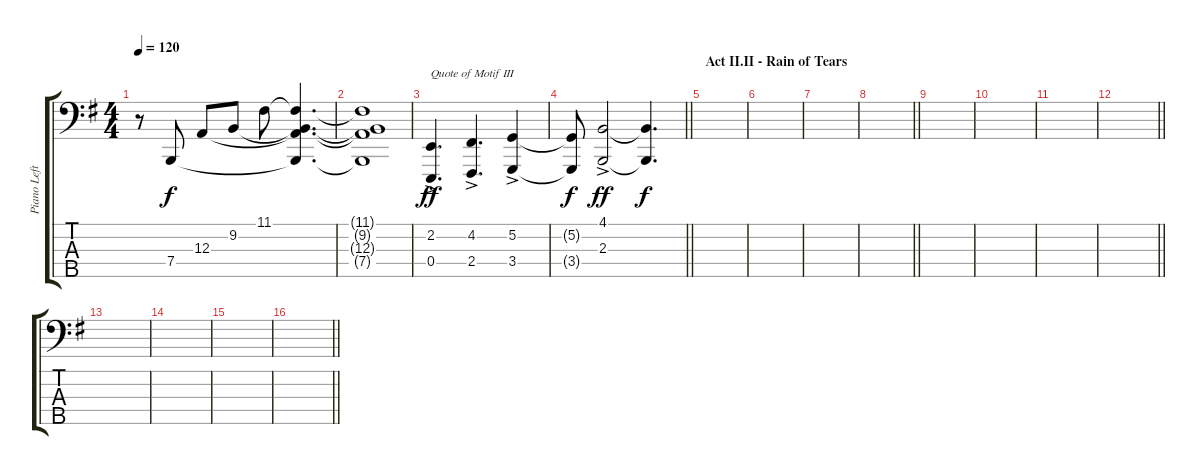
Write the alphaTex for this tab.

\track ("Piano Left Standard" "Piano Left") {instrument acousticgrandpiano}
\staff {score tabs}
\tuning (G2 D2 A1 E1 B0) {hide}
\ts (4 4)
\tempo 120
\clef f4
\ks eminor
r.8{dy f} 7.4.8 12.3.8 9.2.8 11.1.8 (11.1{t} 9.2{t} 12.3{t} 7.4{t}).4{d} |
(11.1{t} 9.2{t} 12.3{t} 7.4{t}).1 |
(2.2{ac} 0.4{ac}).4{d txt "Quote of Motif III" dy ff} (4.2{ac} 2.4{ac}).4{d} (5.2{ac} 3.4{ac}).4 |
\barLineRight lightlight
(5.2{t} 3.4{t}).8{dy f} (4.1{ac} 2.3{ac}).2{dy ff} (4.1{t} 2.3{t}).4{d dy f} |
\section ("" "Act II.II - Rain of Tears")
|
|
|
\barLineRight lightlight
|
|
|
|
\barLineRight lightlight
|
|
|
|
\barLineRight lightlight
